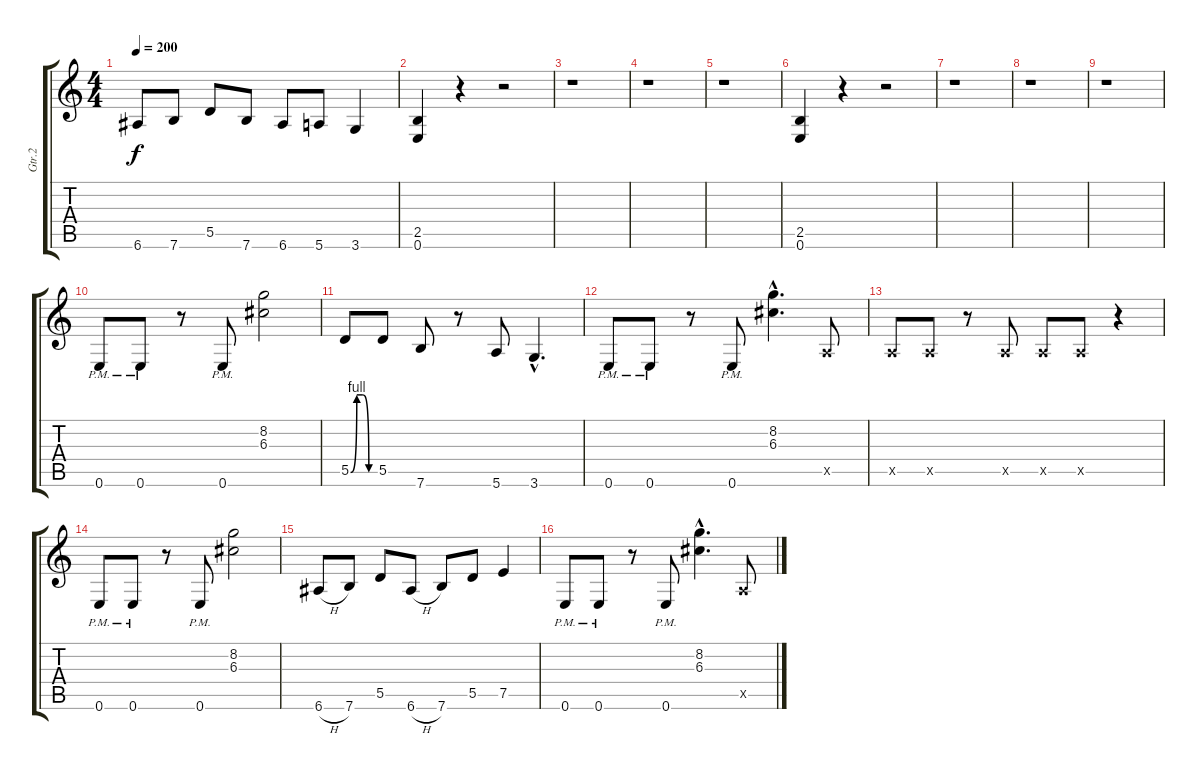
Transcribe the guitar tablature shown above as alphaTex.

\track ("Gtr.2" "Gtr.2") {instrument overdrivenguitar}
\staff {score tabs}
\tuning (E4 B3 G3 D3 A2 E2) {hide}
\ts (4 4)
\tempo 200
\clef g2
\ks c
6.6.8{dy f instrument overdrivenguitar} 7.6.8 5.5.8 7.6.8 6.6.8 5.6.8 3.6.4 |
(2.5 0.6).4 r.4 r.2 |
r.1 |
r.1 |
r.1 |
(2.5 0.6).4 r.4 r.2 |
r.1 |
r.1 |
r.1 |
0.6{pm}.8 0.6{pm}.8 r.8 0.6{pm}.8 (8.2 6.3).2 |
5.5{be (custom 0 0 15 4 30 4 45 0 60 0)}.8 5.5.8 7.6.8 r.8 5.6.8 3.6{hac}.4{d} |
0.6{pm}.8 0.6{pm}.8 r.8 0.6{pm}.8 (8.2{hac} 6.3{hac}).4{d} 0.5{x}.8 |
0.5{x}.8 0.5{x}.8 r.8 0.5{x}.8 0.5{x}.8 0.5{x}.8 r.4 |
0.6{pm}.8 0.6{pm}.8 r.8 0.6{pm}.8 (8.2 6.3).2 |
6.6{h}.8 7.6.8 5.5.8 6.6{h}.8 7.6.8 5.5.8 7.5.4 |
0.6{pm}.8 0.6{pm}.8 r.8 0.6{pm}.8 (8.2{hac} 6.3{hac}).4{d} 0.5{x}.8
